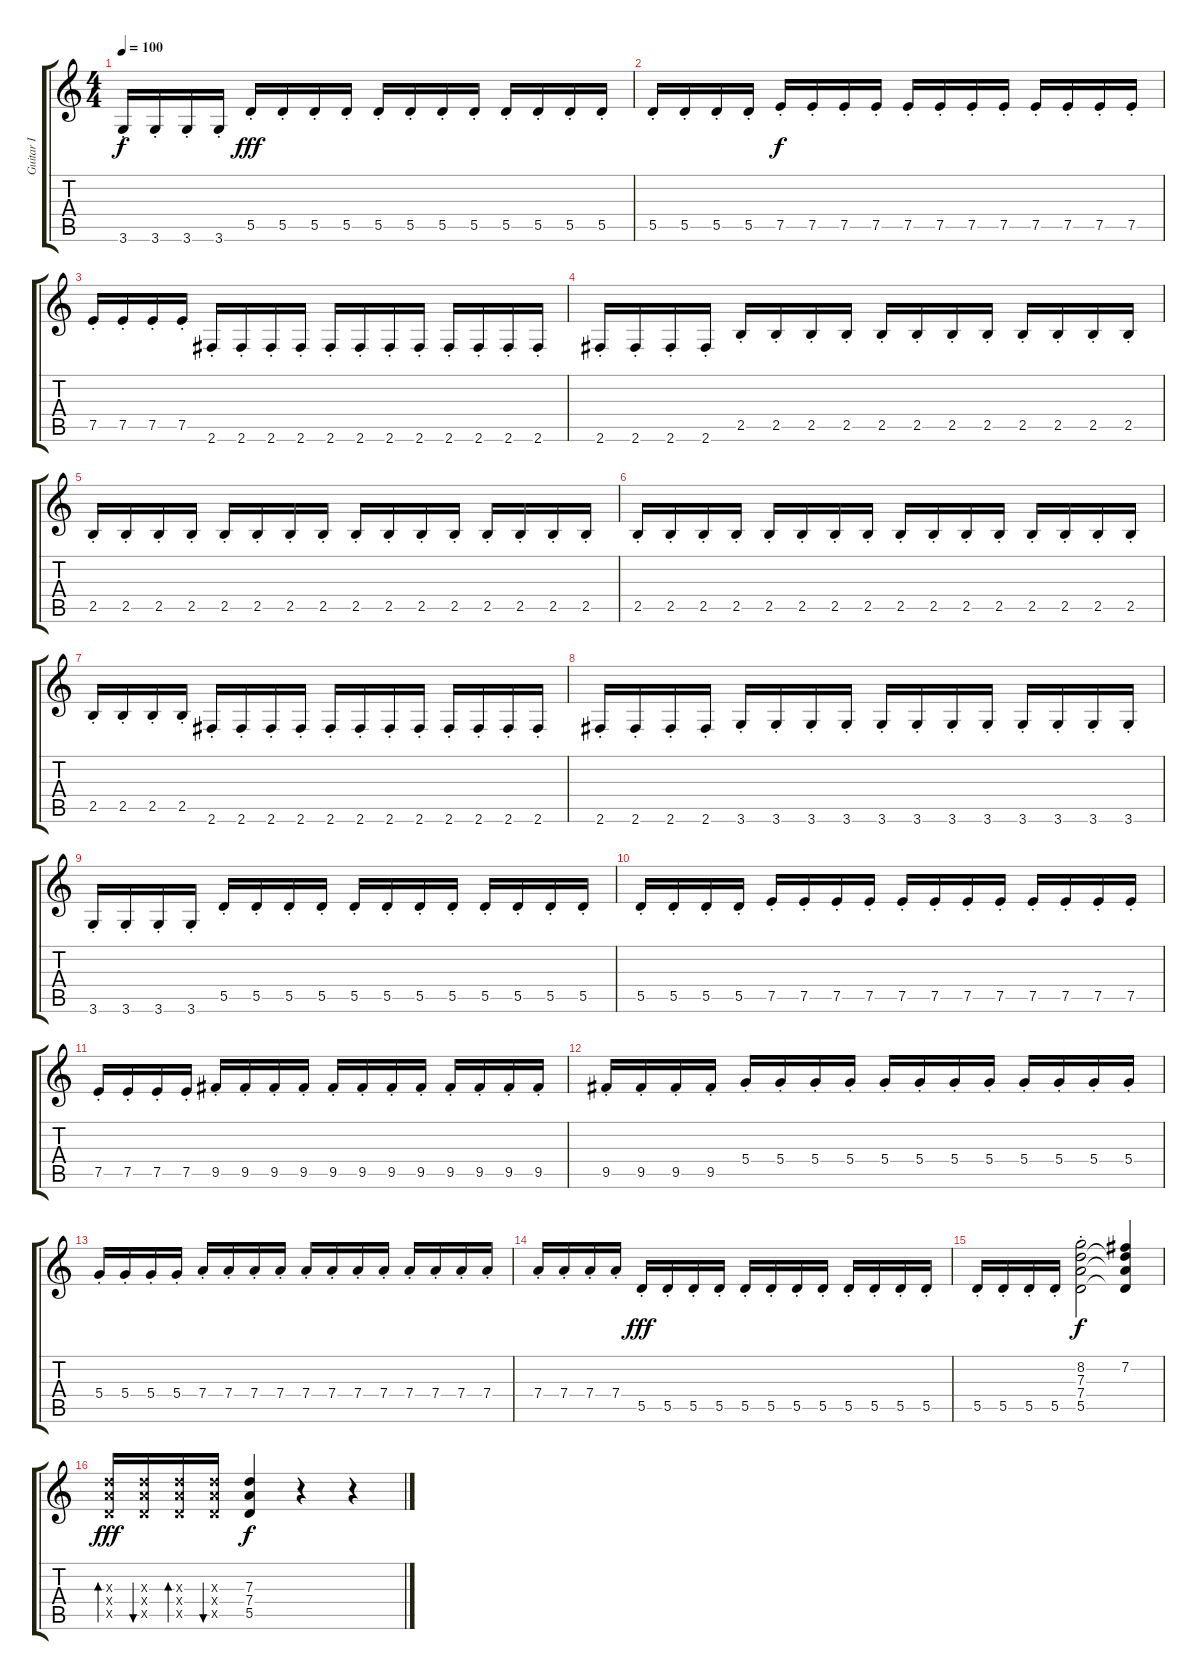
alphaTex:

\track ("Guitar I" "Guitar I") {instrument overdrivenguitar}
\staff {score tabs}
\tuning (E4 B3 G3 D3 A2 E2) {hide}
\ts (4 4)
\tempo 100
\clef g2
\ks c
3.6{st}.16{dy f} 3.6{st}.16 3.6{st}.16 3.6{st}.16 5.5{st}.16{dy fff} 5.5{st}.16 5.5{st}.16 5.5{st}.16 5.5{st}.16 5.5{st}.16 5.5{st}.16 5.5{st}.16 5.5{st}.16 5.5{st}.16 5.5{st}.16 5.5{st}.16 |
5.5{st}.16 5.5{st}.16 5.5{st}.16 5.5{st}.16 7.5{st}.16{dy f} 7.5{st}.16 7.5{st}.16 7.5{st}.16 7.5{st}.16 7.5{st}.16 7.5{st}.16 7.5{st}.16 7.5{st}.16 7.5{st}.16 7.5{st}.16 7.5{st}.16 |
7.5{st}.16 7.5{st}.16 7.5{st}.16 7.5{st}.16 2.6{st}.16 2.6{st}.16 2.6{st}.16 2.6{st}.16 2.6{st}.16 2.6{st}.16 2.6{st}.16 2.6{st}.16 2.6{st}.16 2.6{st}.16 2.6{st}.16 2.6{st}.16 |
2.6{st}.16 2.6{st}.16 2.6{st}.16 2.6{st}.16 2.5{st}.16 2.5{st}.16 2.5{st}.16 2.5{st}.16 2.5{st}.16 2.5{st}.16 2.5{st}.16 2.5{st}.16 2.5{st}.16 2.5{st}.16 2.5{st}.16 2.5{st}.16 |
2.5{st}.16 2.5{st}.16 2.5{st}.16 2.5{st}.16 2.5{st}.16 2.5{st}.16 2.5{st}.16 2.5{st}.16 2.5{st}.16 2.5{st}.16 2.5{st}.16 2.5{st}.16 2.5{st}.16 2.5{st}.16 2.5{st}.16 2.5{st}.16 |
2.5{st}.16 2.5{st}.16 2.5{st}.16 2.5{st}.16 2.5{st}.16 2.5{st}.16 2.5{st}.16 2.5{st}.16 2.5{st}.16 2.5{st}.16 2.5{st}.16 2.5{st}.16 2.5{st}.16 2.5{st}.16 2.5{st}.16 2.5{st}.16 |
2.5{st}.16 2.5{st}.16 2.5{st}.16 2.5{st}.16 2.6{st}.16 2.6{st}.16 2.6{st}.16 2.6{st}.16 2.6{st}.16 2.6{st}.16 2.6{st}.16 2.6{st}.16 2.6{st}.16 2.6{st}.16 2.6{st}.16 2.6{st}.16 |
2.6{st}.16 2.6{st}.16 2.6{st}.16 2.6{st}.16 3.6{st}.16 3.6{st}.16 3.6{st}.16 3.6{st}.16 3.6{st}.16 3.6{st}.16 3.6{st}.16 3.6{st}.16 3.6{st}.16 3.6{st}.16 3.6{st}.16 3.6{st}.16 |
3.6{st}.16 3.6{st}.16 3.6{st}.16 3.6{st}.16 5.5{st}.16 5.5{st}.16 5.5{st}.16 5.5{st}.16 5.5{st}.16 5.5{st}.16 5.5{st}.16 5.5{st}.16 5.5{st}.16 5.5{st}.16 5.5{st}.16 5.5{st}.16 |
5.5{st}.16 5.5{st}.16 5.5{st}.16 5.5{st}.16 7.5{st}.16 7.5{st}.16 7.5{st}.16 7.5{st}.16 7.5{st}.16 7.5{st}.16 7.5{st}.16 7.5{st}.16 7.5{st}.16 7.5{st}.16 7.5{st}.16 7.5{st}.16 |
7.5{st}.16 7.5{st}.16 7.5{st}.16 7.5{st}.16 9.5{st}.16 9.5{st}.16 9.5{st}.16 9.5{st}.16 9.5{st}.16 9.5{st}.16 9.5{st}.16 9.5{st}.16 9.5{st}.16 9.5{st}.16 9.5{st}.16 9.5{st}.16 |
9.5{st}.16 9.5{st}.16 9.5{st}.16 9.5{st}.16 5.4{st}.16 5.4{st}.16 5.4{st}.16 5.4{st}.16 5.4{st}.16 5.4{st}.16 5.4{st}.16 5.4{st}.16 5.4{st}.16 5.4{st}.16 5.4{st}.16 5.4{st}.16 |
5.4{st}.16 5.4{st}.16 5.4{st}.16 5.4{st}.16 7.4{st}.16 7.4{st}.16 7.4{st}.16 7.4{st}.16 7.4{st}.16 7.4{st}.16 7.4{st}.16 7.4{st}.16 7.4{st}.16 7.4{st}.16 7.4{st}.16 7.4{st}.16 |
7.4{st}.16 7.4{st}.16 7.4{st}.16 7.4{st}.16 5.5{st}.16{dy fff} 5.5{st}.16 5.5{st}.16 5.5{st}.16 5.5{st}.16 5.5{st}.16 5.5{st}.16 5.5{st}.16 5.5{st}.16 5.5{st}.16 5.5{st}.16 5.5{st}.16 |
5.5{st}.16 5.5{st}.16 5.5{st}.16 5.5{st}.16 (8.2 7.3 7.4 5.5{st}).2{dy f} (7.2 7.3{t} 7.4{t} 5.5{t}).4 |
(7.3{x} 7.4{x} 5.5{x}).16{bd 60 dy fff} (7.3{x} 7.4{x} 5.5{x}).16{bu 60} (7.3{x} 7.4{x} 5.5{x}).16{bd 60} (7.3{x} 7.4{x} 5.5{x}).16{bu 60} (7.3 7.4 5.5).4{dy f} r.4 r.4
